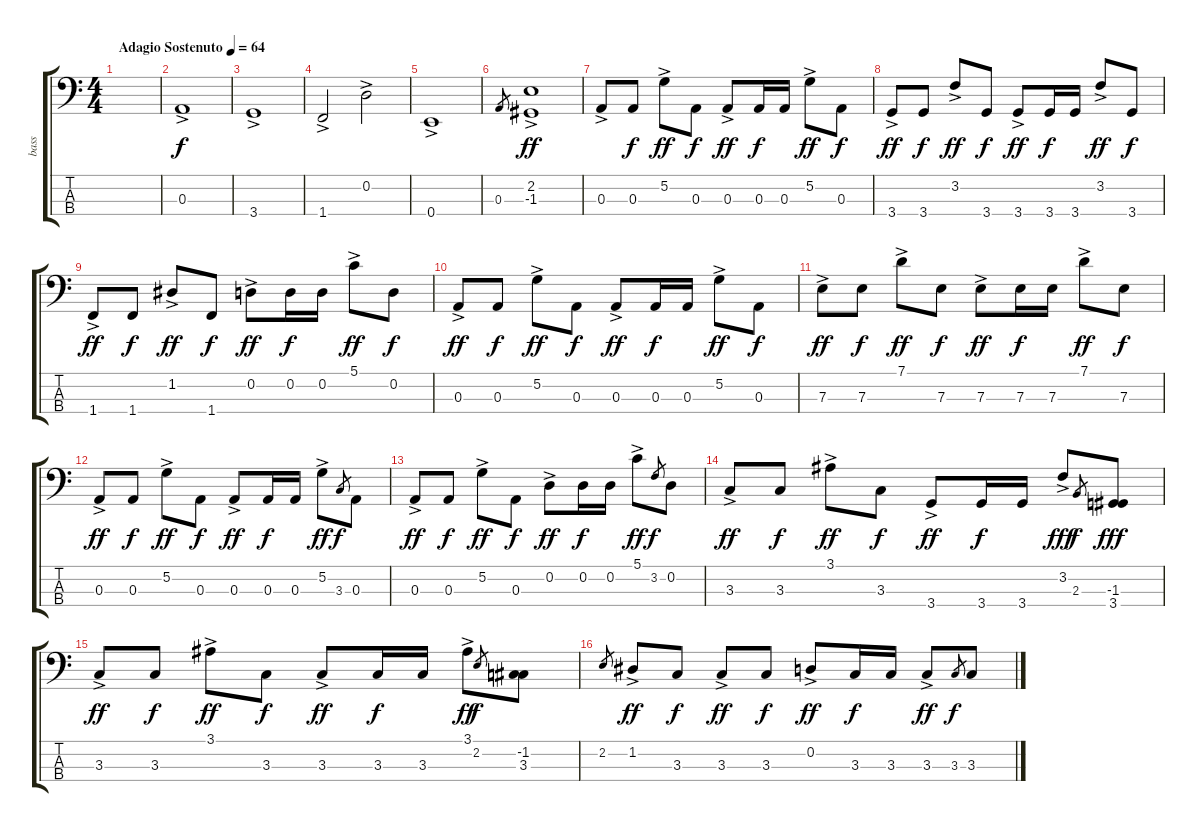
\track ("bass" "bass") {instrument electricbasspick}
\staff {score tabs}
\tuning (G2 D2 A1 E1) {hide}
\ts (4 4)
\tempo (64 "Adagio Sostenuto")
\clef f4
\ks c
|
0.3{ac}.1 |
3.4{ac}.1 |
1.4{ac}.2 0.2{ac}.2 |
0.4{ac}.1 |
0.3.8{gr dy f} (2.2{ac} -1.3).1{dy ff} |
0.3{ac}.8 0.3.8{dy f} 5.2{ac}.8{dy ff} 0.3.8{dy f} 0.3{ac}.8{dy ff} 0.3.16{dy f} 0.3.16 5.2{ac}.8{dy ff} 0.3.8{dy f} |
3.4{ac}.8{dy ff} 3.4.8{dy f} 3.2{ac}.8{dy ff} 3.4.8{dy f} 3.4{ac}.8{dy ff} 3.4.16{dy f} 3.4.16 3.2{ac}.8{dy ff} 3.4.8{dy f} |
1.4{ac}.8{dy ff} 1.4.8{dy f} 1.2{ac}.8{dy ff} 1.4.8{dy f} 0.2{ac}.8{dy ff} 0.2.16{dy f} 0.2.16 5.1{ac}.8{dy ff} 0.2.8{dy f} |
0.3{ac}.8{dy ff} 0.3.8{dy f} 5.2{ac}.8{dy ff} 0.3.8{dy f} 0.3{ac}.8{dy ff} 0.3.16{dy f} 0.3.16 5.2{ac}.8{dy ff} 0.3.8{dy f} |
7.3{ac}.8{dy ff} 7.3.8{dy f} 7.1{ac}.8{dy ff} 7.3.8{dy f} 7.3{ac}.8{dy ff} 7.3.16{dy f} 7.3.16 7.1{ac}.8{dy ff} 7.3.8{dy f} |
0.3{ac}.8{dy ff} 0.3.8{dy f} 5.2{ac}.8{dy ff} 0.3.8{dy f} 0.3{ac}.8{dy ff} 0.3.16{dy f} 0.3.16 5.2{ac}.8{dy ff} 3.3.8{gr dy f} 0.3.8 |
0.3{ac}.8{dy ff} 0.3.8{dy f} 5.2{ac}.8{dy ff} 0.3.8{dy f} 0.2{ac}.8{dy ff} 0.2.16{dy f} 0.2.16 5.1{ac}.8{dy ff} 3.2.8{gr dy f} 0.2.8 |
3.3{ac}.8{dy ff} 3.3.8{dy f} 3.1{ac}.8{dy ff} 3.3.8{dy f} 3.4{ac}.8{dy ff} 3.4.16{dy f} 3.4.16 3.2{ac}.8{dy fff} 2.3.8{gr dy f} (-1.3 3.4).8{dy fff} |
3.3{ac}.8{dy ff} 3.3.8{dy f} 3.1{ac}.8{dy ff} 3.3.8{dy f} 3.3{ac}.8{dy ff} 3.3.16{dy f} 3.3.16 3.1{ac}.8{dy ff} 2.2.8{gr dy f} (-1.2 3.3).8 |
2.2.8{gr} 1.2{ac}.8{dy ff} 3.3.8{dy f} 3.3{ac}.8{dy ff} 3.3.8{dy f} 0.2{ac}.8{dy ff} 3.3.16{dy f} 3.3.16 3.3{ac}.8{dy ff} 3.3.8{gr dy f} 3.3.8
